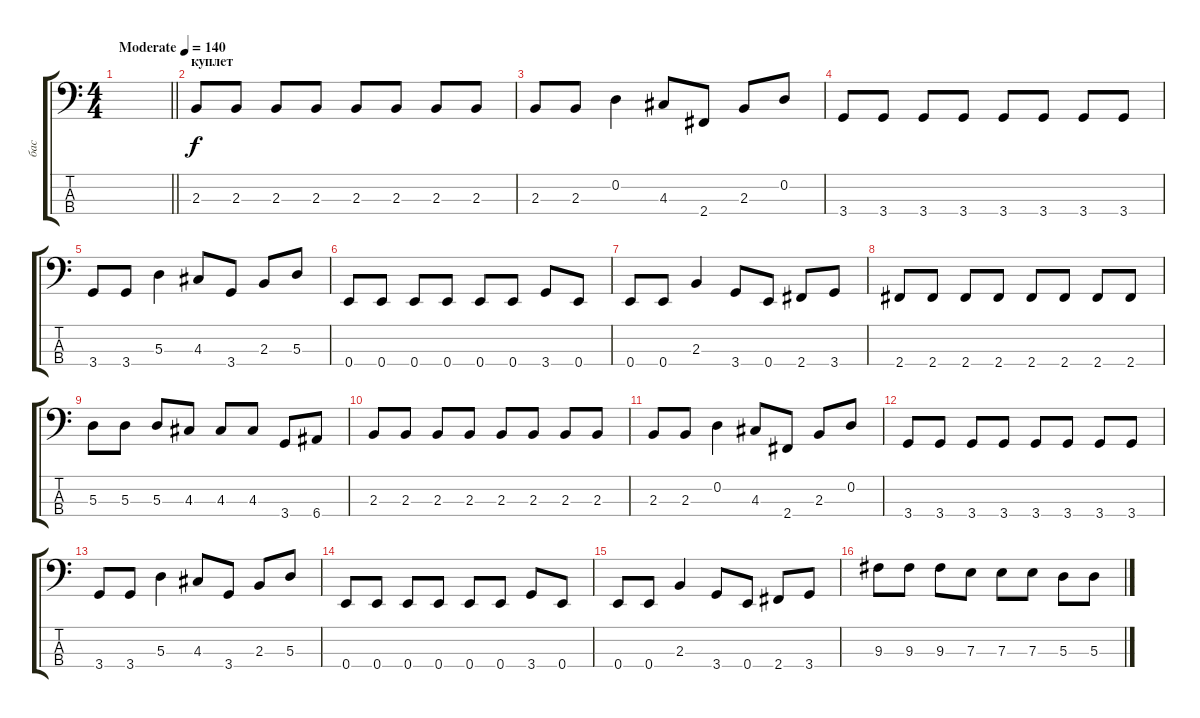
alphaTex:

\track ("бас" "бас") {instrument electricbassfinger}
\staff {score tabs}
\tuning (G2 D2 A1 E1) {hide}
\ts (4 4)
\tempo (140 "Moderate")
\clef f4
\barLineRight lightlight
\ks c
|
\section ("" "куплет")
2.3.8 2.3.8 2.3.8 2.3.8 2.3.8 2.3.8 2.3.8 2.3.8 |
2.3.8 2.3.8 0.2.4 4.3.8 2.4.8 2.3.8 0.2.8 |
3.4.8 3.4.8 3.4.8 3.4.8 3.4.8 3.4.8 3.4.8 3.4.8 |
3.4.8 3.4.8 5.3.4 4.3.8 3.4.8 2.3.8 5.3.8 |
0.4.8 0.4.8 0.4.8 0.4.8 0.4.8 0.4.8 3.4.8 0.4.8 |
0.4.8 0.4.8 2.3.4 3.4.8 0.4.8 2.4.8 3.4.8 |
2.4.8 2.4.8 2.4.8 2.4.8 2.4.8 2.4.8 2.4.8 2.4.8 |
5.3.8 5.3.8 5.3.8 4.3.8 4.3.8 4.3.8 3.4.8 6.4.8 |
2.3.8 2.3.8 2.3.8 2.3.8 2.3.8 2.3.8 2.3.8 2.3.8 |
2.3.8 2.3.8 0.2.4 4.3.8 2.4.8 2.3.8 0.2.8 |
3.4.8 3.4.8 3.4.8 3.4.8 3.4.8 3.4.8 3.4.8 3.4.8 |
3.4.8 3.4.8 5.3.4 4.3.8 3.4.8 2.3.8 5.3.8 |
0.4.8 0.4.8 0.4.8 0.4.8 0.4.8 0.4.8 3.4.8 0.4.8 |
0.4.8 0.4.8 2.3.4 3.4.8 0.4.8 2.4.8 3.4.8 |
9.3.8 9.3.8 9.3.8 7.3.8 7.3.8 7.3.8 5.3.8 5.3.8
